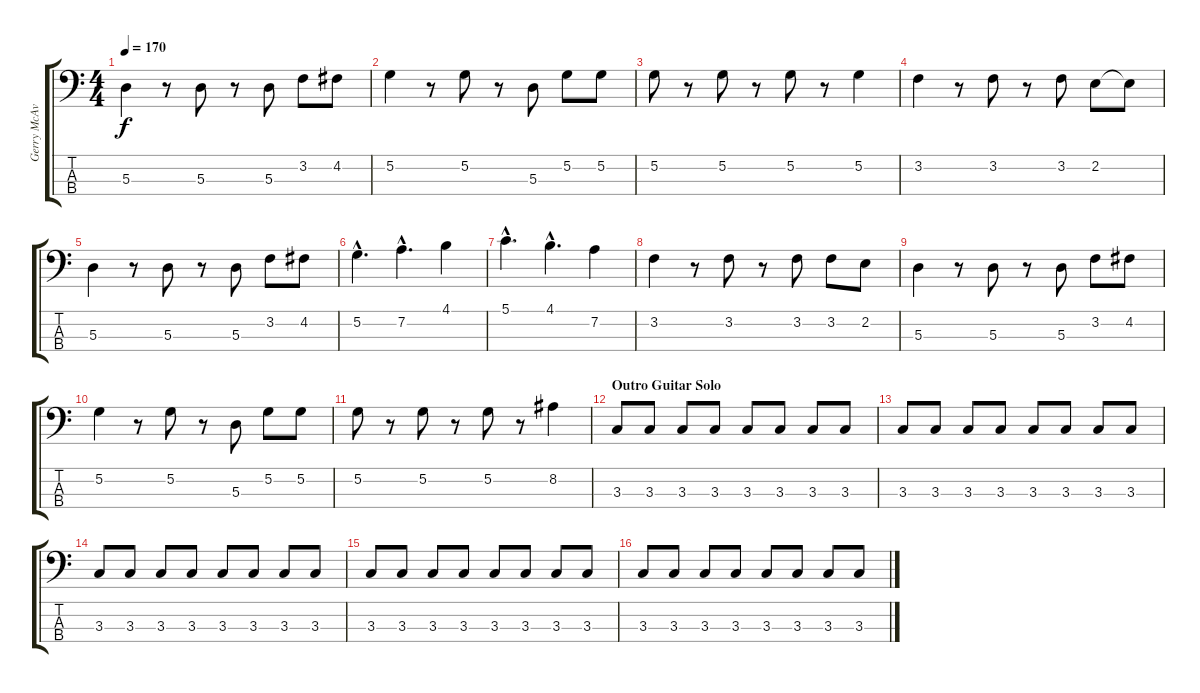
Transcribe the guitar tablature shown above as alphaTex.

\track ("Gerry McAvoy" "Gerry McAv") {instrument electricbassfinger}
\staff {score tabs}
\tuning (G2 D2 A1 E1) {hide}
\ts (4 4)
\tempo 170
\clef f4
\ks c
5.3.4{dy f} r.8 5.3.8 r.8 5.3.8 3.2.8 4.2.8 |
5.2.4 r.8 5.2.8 r.8 5.3.8 5.2.8 5.2.8 |
5.2.8 r.8 5.2.8 r.8 5.2.8 r.8 5.2.4 |
3.2.4 r.8 3.2.8 r.8 3.2.8 2.2.8 2.2{t}.8 |
5.3.4 r.8 5.3.8 r.8 5.3.8 3.2.8 4.2.8 |
5.2{hac}.4{d} 7.2{hac}.4{d} 4.1.4 |
5.1{hac}.4{d} 4.1{hac}.4{d} 7.2.4 |
3.2.4 r.8 3.2.8 r.8 3.2.8 3.2.8 2.2.8 |
5.3.4 r.8 5.3.8 r.8 5.3.8 3.2.8 4.2.8 |
5.2.4 r.8 5.2.8 r.8 5.3.8 5.2.8 5.2.8 |
5.2.8 r.8 5.2.8 r.8 5.2.8 r.8 8.2.4 |
\section ("" "Outro Guitar Solo")
3.3.8 3.3.8 3.3.8 3.3.8 3.3.8 3.3.8 3.3.8 3.3.8 |
3.3.8 3.3.8 3.3.8 3.3.8 3.3.8 3.3.8 3.3.8 3.3.8 |
3.3.8 3.3.8 3.3.8 3.3.8 3.3.8 3.3.8 3.3.8 3.3.8 |
3.3.8 3.3.8 3.3.8 3.3.8 3.3.8 3.3.8 3.3.8 3.3.8 |
3.3.8 3.3.8 3.3.8 3.3.8 3.3.8 3.3.8 3.3.8 3.3.8
